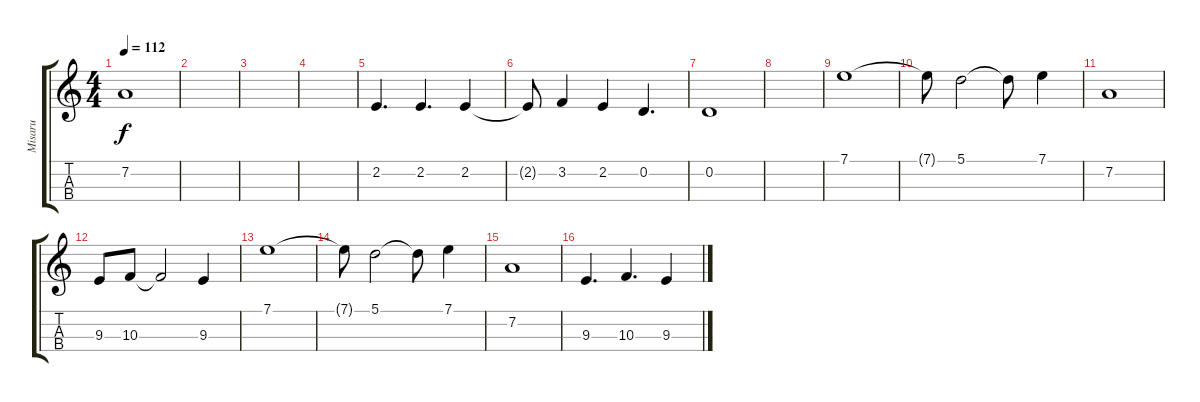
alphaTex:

\track ("Misaru" "Misaru") {instrument koto}
\staff {score tabs}
\tuning (A4 D4 G3 C3) {hide}
\ts (4 4)
\tempo 112
\clef g2
\ks c
7.2.1{dy f} |
|
|
|
2.2.4{d} 2.2.4{d} 2.2.4 |
2.2{t}.8 3.2.4 2.2.4 0.2.4{d} |
0.2.1 |
|
7.1.1 |
7.1{t}.8 5.1.2 5.1{t}.8 7.1.4 |
7.2.1 |
9.3.8 10.3.8 10.3{t}.2 9.3.4 |
7.1.1 |
7.1{t}.8 5.1.2 5.1{t}.8 7.1.4 |
7.2.1 |
9.3.4{d} 10.3.4{d} 9.3.4
